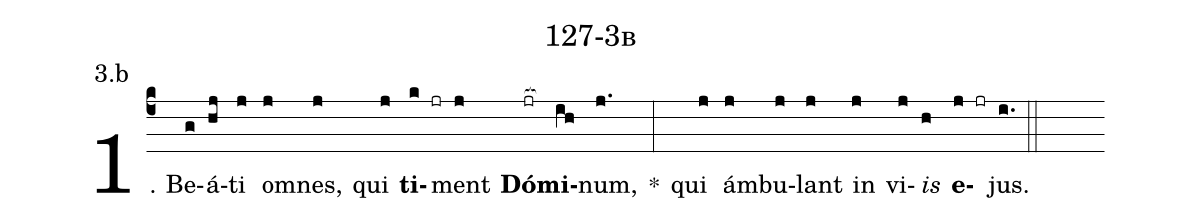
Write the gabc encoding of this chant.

name: 127-3b;
annotation: 3.b;
%%
(c4)1. Be(g)á(hj)ti(j) om(j)nes,(j) qui(j) <b>ti</b>(k jr)ment(j) <b>Dó</b>(jr[ocb:1{])<b>mi</b>(ih[ocb:0}])num,(j.) *(:) qui(j) ám(j)bu(j)lant(j) in(j) vi(j)<i>is</i>(h) <b>e</b>(j jr)jus.(i.) (::)
